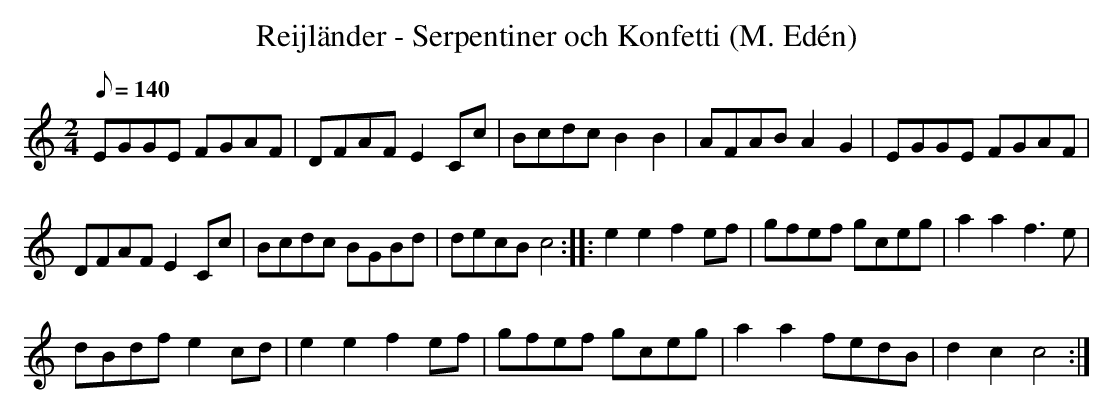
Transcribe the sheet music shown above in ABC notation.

X:1
T:Reijländer - Serpentiner och Konfetti (M. Edén)
M:2/4
L:1/8
Q: 140
K:C
EGGE FGAF|DFAF E2Cc|Bcdc B2B2|AFAB A2G2|\
EGGE FGAF|
DFAF E2Cc|Bcdc BGBd|decB c4:|\
|:e2e2 f2ef|gfef gceg|a2a2 f3e|
dBdf e2cd|\
e2e2 f2ef|gfef gceg|a2a2 fedB|d2c2 c4:|
